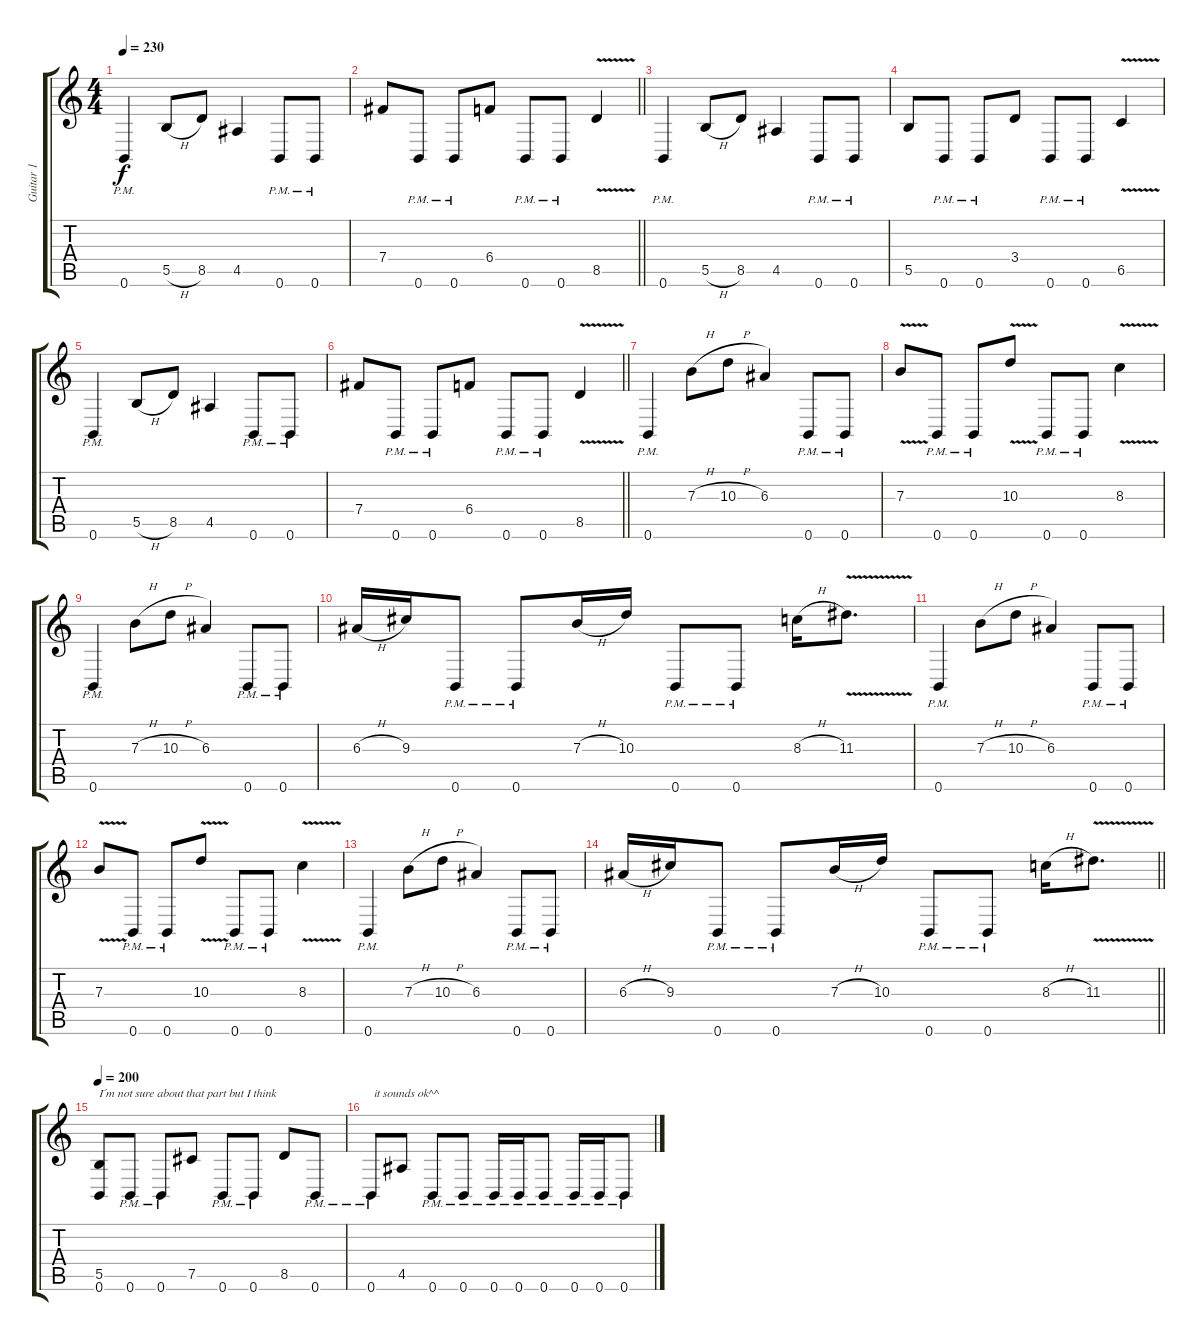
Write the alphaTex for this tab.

\track ("Guitar 1" "Guitar 1") {instrument distortionguitar}
\staff {score tabs}
\tuning (Db4 Ab3 E3 B2 Gb2 B1) {hide}
\ts (4 4)
\tempo 230
\clef g2
\ks c
0.6{pm}.4{dy f} 5.5{h}.8 8.5.8 4.5.4 0.6{pm}.8 0.6{pm}.8 |
\barLineRight lightlight
7.4.8 0.6{pm}.8 0.6{pm}.8 6.4.8 0.6{pm}.8 0.6{pm}.8 8.5{v}.4 |
0.6{pm}.4 5.5{h}.8 8.5.8 4.5.4 0.6{pm}.8 0.6{pm}.8 |
5.5.8 0.6{pm}.8 0.6{pm}.8 3.4.8 0.6{pm}.8 0.6{pm}.8 6.5{v}.4 |
0.6{pm}.4 5.5{h}.8 8.5.8 4.5.4 0.6{pm}.8 0.6{pm}.8 |
\barLineRight lightlight
7.4.8 0.6{pm}.8 0.6{pm}.8 6.4.8 0.6{pm}.8 0.6{pm}.8 8.5{v}.4 |
\section ("" " ")
0.6{pm}.4 7.3{h}.8 10.3{h}.8 6.3.4 0.6{pm}.8 0.6{pm}.8 |
7.3{v}.8 0.6{pm}.8 0.6{pm}.8 10.3{v}.8 0.6{pm}.8 0.6{pm}.8 8.3{v}.4 |
0.6{pm}.4 7.3{h}.8 10.3{h}.8 6.3.4 0.6{pm}.8 0.6{pm}.8 |
6.3{h}.16 9.3.16 0.6{pm}.8 0.6{pm}.8 7.3{h}.16 10.3.16 0.6{pm}.8 0.6{pm}.8 8.3{h}.16 11.3{v}.8{d} |
0.6{pm}.4 7.3{h}.8 10.3{h}.8 6.3.4 0.6{pm}.8 0.6{pm}.8 |
7.3{v}.8 0.6{pm}.8 0.6{pm}.8 10.3{v}.8 0.6{pm}.8 0.6{pm}.8 8.3{v}.4 |
0.6{pm}.4 7.3{h}.8 10.3{h}.8 6.3.4 0.6{pm}.8 0.6{pm}.8 |
\barLineRight lightlight
6.3{h}.16 9.3.16 0.6{pm}.8 0.6{pm}.8 7.3{h}.16 10.3.16 0.6{pm}.8 0.6{pm}.8 8.3{h}.16 11.3{v}.8{d} |
\section ("" "")
\tempo 200
(5.5 0.6).8{txt "I´m not sure about that part but I think"} 0.6{pm}.8 0.6{pm}.8 7.5.8 0.6{pm}.8 0.6{pm}.8 8.5.8 0.6{pm}.8 |
0.6{pm}.8{txt " it sounds ok^^"} 4.5.8 0.6{pm}.8 0.6{pm}.8 0.6{pm}.16 0.6{pm}.16 0.6{pm}.8 0.6{pm}.16 0.6{pm}.16 0.6{pm}.8
